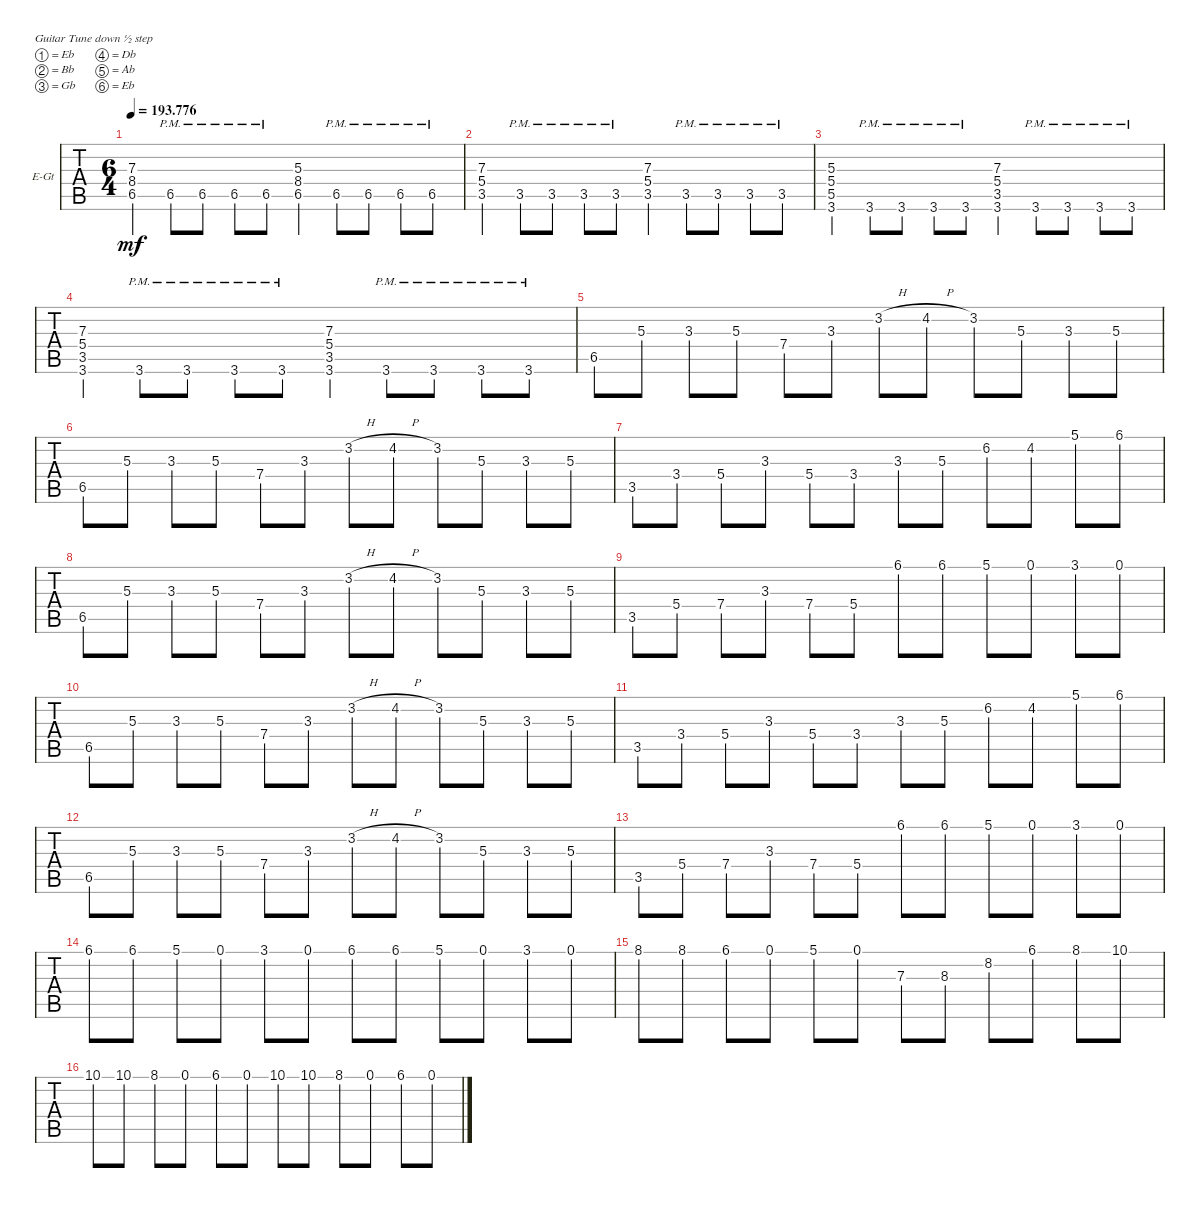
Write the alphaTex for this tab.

\defaultSystemsLayout 4
\bracketExtendMode groupsimilarinstruments
\firstSystemTrackNameOrientation horizontal
\otherSystemsTrackNameOrientation horizontal
\track ("Electric Guitar" "E-Gt") {multiBarRest instrument distortionguitar}
\staff {tabs}
\tuning (Eb4 Bb3 Gb3 Db3 Ab2 Eb2)
\ts (6 4)
\tempo
193.776
\accidentals auto
\clef g2
\ottava regular
\simile none
\ks c
(6.5 8.4 7.3).4{dy mf} 6.5{pm}.8 6.5{pm}.8 6.5{pm}.8 6.5{pm}.8 (6.5 8.4 5.3).4 6.5{pm}.8 6.5{pm}.8 6.5{pm}.8 6.5{pm}.8 |
(3.5 5.4 7.3).4 3.5{pm}.8 3.5{pm}.8 3.5{pm}.8 3.5{pm}.8 (3.5 5.4 7.3).4 3.5{pm}.8 3.5{pm}.8 3.5{pm}.8 3.5{pm}.8 |
(3.6 5.5 5.4 5.3).4 3.6{pm}.8 3.6{pm}.8 3.6{pm}.8 3.6{pm}.8 (3.6 3.5 5.4 7.3).4 3.6{pm}.8 3.6{pm}.8 3.6{pm}.8 3.6{pm}.8 |
(3.6 3.5 5.4 7.3).4 3.6{pm}.8 3.6{pm}.8 3.6{pm}.8 3.6{pm}.8 (3.6 3.5 5.4 7.3).4 3.6{pm}.8 3.6{pm}.8 3.6{pm}.8 3.6{pm}.8 |
6.5.8 5.3.8 3.3.8 5.3.8 7.4.8 3.3.8 3.2{h}.8 4.2{h}.8 3.2.8 5.3.8 3.3.8 5.3.8 |
6.5.8 5.3.8 3.3.8 5.3.8 7.4.8 3.3.8 3.2{h}.8 4.2{h}.8 3.2.8 5.3.8 3.3.8 5.3.8 |
3.5.8 3.4.8 5.4.8 3.3.8 5.4.8 3.4.8 3.3.8 5.3.8 6.2.8 4.2.8 5.1.8 6.1.8 |
6.5.8 5.3.8 3.3.8 5.3.8 7.4.8 3.3.8 3.2{h}.8 4.2{h}.8 3.2.8 5.3.8 3.3.8 5.3.8 |
3.5.8 5.4.8 7.4.8 3.3.8 7.4.8 5.4.8 6.1.8 6.1.8 5.1.8 0.1.8 3.1.8 0.1.8 |
6.5.8 5.3.8 3.3.8 5.3.8 7.4.8 3.3.8 3.2{h}.8 4.2{h}.8 3.2.8 5.3.8 3.3.8 5.3.8 |
3.5.8 3.4.8 5.4.8 3.3.8 5.4.8 3.4.8 3.3.8 5.3.8 6.2.8 4.2.8 5.1.8 6.1.8 |
6.5.8 5.3.8 3.3.8 5.3.8 7.4.8 3.3.8 3.2{h}.8 4.2{h}.8 3.2.8 5.3.8 3.3.8 5.3.8 |
3.5.8 5.4.8 7.4.8 3.3.8 7.4.8 5.4.8 6.1.8 6.1.8 5.1.8 0.1.8 3.1.8 0.1.8 |
\scale
0.264837 6.1.8 6.1.8 5.1.8 0.1.8 3.1.8 0.1.8 6.1.8 6.1.8 5.1.8 0.1.8 3.1.8 0.1.8 |
\scale
0.245054 8.1.8 8.1.8 6.1.8 0.1.8 5.1.8 0.1.8 7.3.8 8.3.8 8.2.8 6.1.8 8.1.8 10.1.8 |
\scale
0.245054 10.1.8 10.1.8 8.1.8 0.1.8 6.1.8 0.1.8 10.1.8 10.1.8 8.1.8 0.1.8 6.1.8 0.1.8
